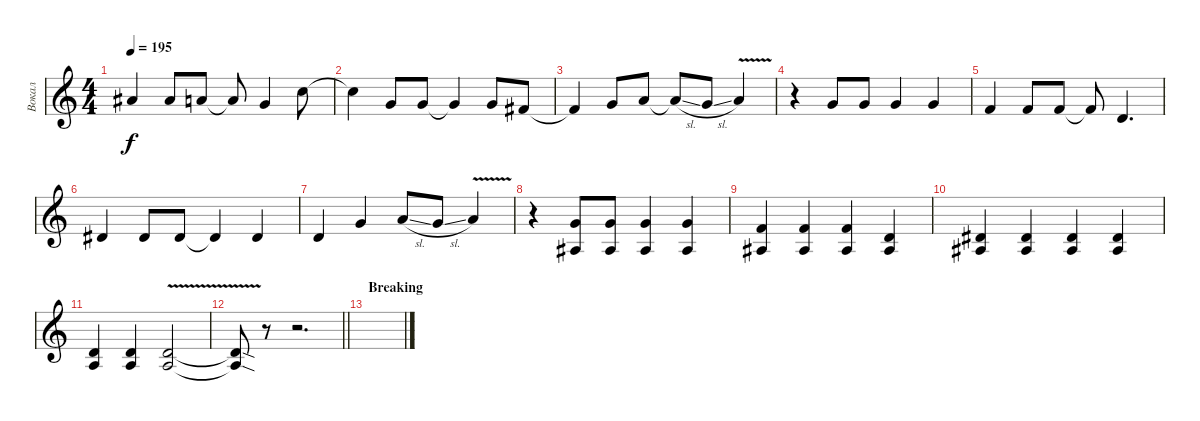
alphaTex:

\track ("Вокал" "Вокал") {instrument trumpet}
\staff {score}
\tuning (E4 B3 G3 D3 A2 E2) {hide}
\ts (4 4)
\tempo 195
\clef g2
\ks c
6.1.4{dy f} 6.1.8 5.1.8 5.1{t}.8 3.1.4 8.1.8 |
8.1{t}.4 3.1.8 3.1.8 3.1{t}.4 3.1.8 2.1.8 |
2.1{t}.4 3.1.8 5.1.8 5.1{sl t}.8 3.1{sl}.8 5.1{v}.4 |
r.4 3.1.8 3.1.8 3.1.4 3.1.4 |
1.1.4 1.1.8 1.1.8 1.1{t}.8 3.2.4{d} |
4.2.4 4.2.8 4.2.8 4.2{t}.4 4.2.4 |
3.2.4 3.1.4 5.1{sl}.8 3.1{sl}.8 5.1{v}.4 |
r.4 (3.1 3.3).8 (3.1 3.3).8 (3.1 3.3).4 (3.1 3.3).4 |
(1.1 3.3).4 (1.1 3.3).4 (1.1 3.3).4 (3.2 3.3).4 |
(4.2 3.3).4 (4.2 3.3).4 (4.2 3.3).4 (4.2 3.3).4 |
(3.2 2.3).4 (3.2 2.3).4 (3.2{v} 2.3).2 |
\barLineRight lightlight
(3.2{sod t} 2.3{sod t}).8 r.8 r.2{d} |
\section ("" "Breaking")
